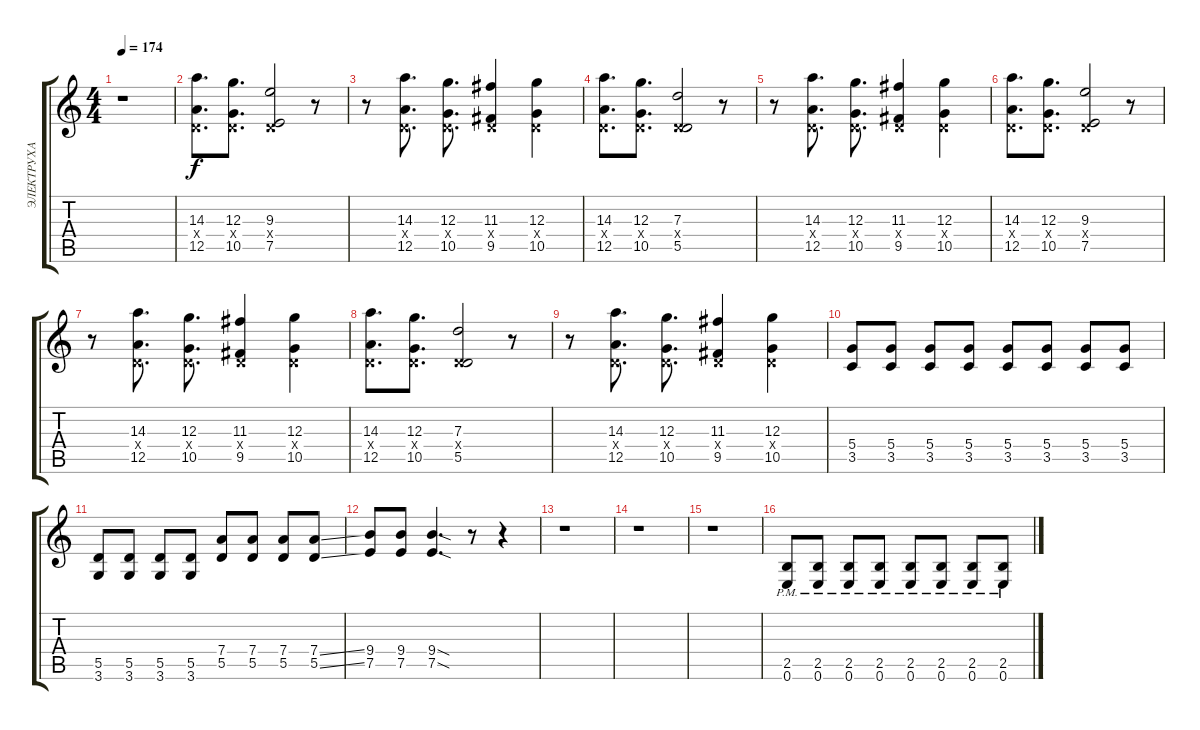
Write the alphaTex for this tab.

\track ("ЭЛЕКТРУХА" "ЭЛЕКТРУХА") {instrument distortionguitar}
\staff {score tabs}
\tuning (E4 B3 G3 D3 A2 E2) {hide}
\ts (4 4)
\tempo 174
\clef g2
\ks c
r.1{dy f instrument distortionguitar} |
(14.3 0.4{x} 12.5).8{d} (12.3 0.4{x} 10.5).8{d} (9.3 0.4{x} 7.5).2 r.8 |
r.8 (14.3 0.4{x} 12.5).8{d} (12.3 0.4{x} 10.5).8{d} (11.3 0.4{x} 9.5).4 (12.3 0.4{x} 10.5).4 |
(14.3 0.4{x} 12.5).8{d} (12.3 0.4{x} 10.5).8{d} (7.3 0.4{x} 5.5).2 r.8 |
r.8 (14.3 0.4{x} 12.5).8{d} (12.3 0.4{x} 10.5).8{d} (11.3 0.4{x} 9.5).4 (12.3 0.4{x} 10.5).4 |
(14.3 0.4{x} 12.5).8{d} (12.3 0.4{x} 10.5).8{d} (9.3 0.4{x} 7.5).2 r.8 |
r.8 (14.3 0.4{x} 12.5).8{d} (12.3 0.4{x} 10.5).8{d} (11.3 0.4{x} 9.5).4 (12.3 0.4{x} 10.5).4 |
(14.3 0.4{x} 12.5).8{d} (12.3 0.4{x} 10.5).8{d} (7.3 0.4{x} 5.5).2 r.8 |
r.8 (14.3 0.4{x} 12.5).8{d} (12.3 0.4{x} 10.5).8{d} (11.3 0.4{x} 9.5).4 (12.3 0.4{x} 10.5).4 |
(5.4 3.5).8 (5.4 3.5).8 (5.4 3.5).8 (5.4 3.5).8 (5.4 3.5).8 (5.4 3.5).8 (5.4 3.5).8 (5.4 3.5).8 |
(5.5 3.6).8 (5.5 3.6).8 (5.5 3.6).8 (5.5 3.6).8 (7.4 5.5).8 (7.4 5.5).8 (7.4 5.5).8 (7.4{ss} 5.5{ss}).8 |
(9.4 7.5).8 (9.4 7.5).8 (9.4{sod} 7.5{sod}).4{d} r.8 r.4 |
r.1 |
r.1 |
r.1 |
(2.5{pm} 0.6{pm}).8 (2.5{pm} 0.6{pm}).8 (2.5{pm} 0.6{pm}).8 (2.5{pm} 0.6{pm}).8 (2.5{pm} 0.6{pm}).8 (2.5{pm} 0.6{pm}).8 (2.5{pm} 0.6{pm}).8 (2.5{pm} 0.6{pm}).8
